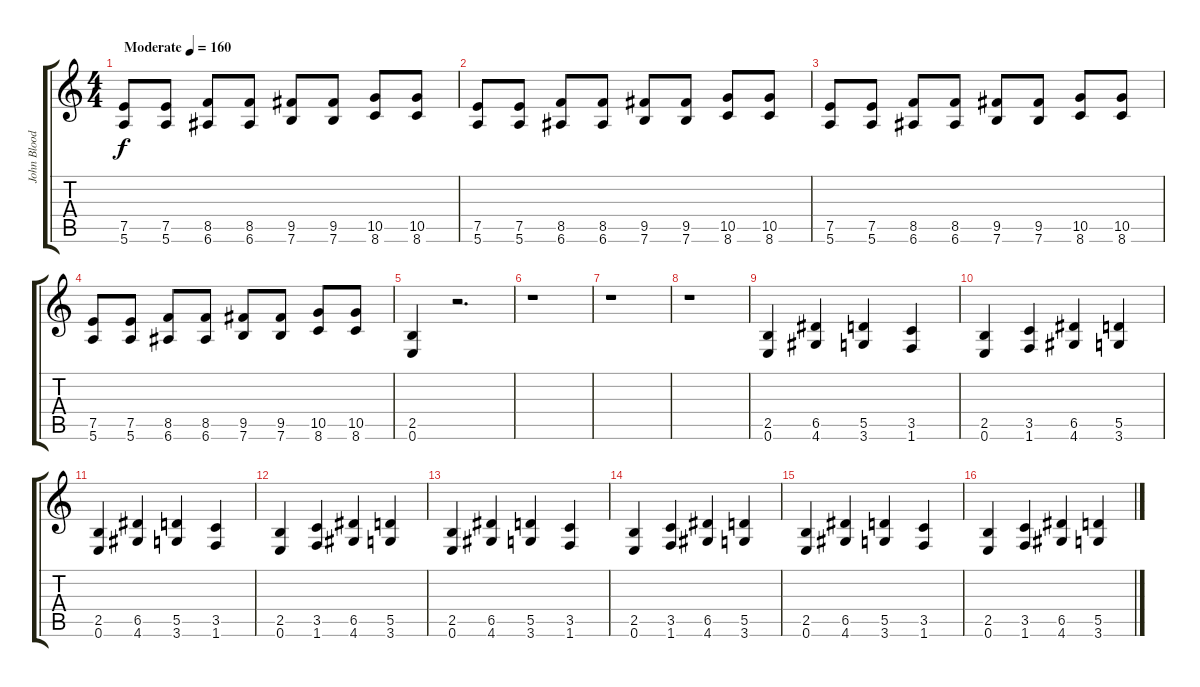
\track ("John Bloodsucker" "John Blood") {instrument overdrivenguitar}
\staff {score tabs}
\tuning (E4 B3 G3 D3 A2 E2) {hide}
\ts (4 4)
\tempo (160 "Moderate")
\clef g2
\ks c
(7.5 5.6).8{dy f instrument overdrivenguitar} (7.5 5.6).8 (8.5 6.6).8 (8.5 6.6).8 (9.5 7.6).8 (9.5 7.6).8 (10.5 8.6).8 (10.5 8.6).8 |
(7.5 5.6).8 (7.5 5.6).8 (8.5 6.6).8 (8.5 6.6).8 (9.5 7.6).8 (9.5 7.6).8 (10.5 8.6).8 (10.5 8.6).8 |
(7.5 5.6).8 (7.5 5.6).8 (8.5 6.6).8 (8.5 6.6).8 (9.5 7.6).8 (9.5 7.6).8 (10.5 8.6).8 (10.5 8.6).8 |
(7.5 5.6).8 (7.5 5.6).8 (8.5 6.6).8 (8.5 6.6).8 (9.5 7.6).8 (9.5 7.6).8 (10.5 8.6).8 (10.5 8.6).8 |
(2.5 0.6).4 r.2{d} |
r.1 |
r.1 |
r.1 |
(2.5 0.6).4 (6.5 4.6).4 (5.5 3.6).4 (3.5 1.6).4 |
(2.5 0.6).4 (3.5 1.6).4 (6.5 4.6).4 (5.5 3.6).4 |
(2.5 0.6).4 (6.5 4.6).4 (5.5 3.6).4 (3.5 1.6).4 |
(2.5 0.6).4 (3.5 1.6).4 (6.5 4.6).4 (5.5 3.6).4 |
(2.5 0.6).4 (6.5 4.6).4 (5.5 3.6).4 (3.5 1.6).4 |
(2.5 0.6).4 (3.5 1.6).4 (6.5 4.6).4 (5.5 3.6).4 |
(2.5 0.6).4 (6.5 4.6).4 (5.5 3.6).4 (3.5 1.6).4 |
(2.5 0.6).4 (3.5 1.6).4 (6.5 4.6).4 (5.5 3.6).4
